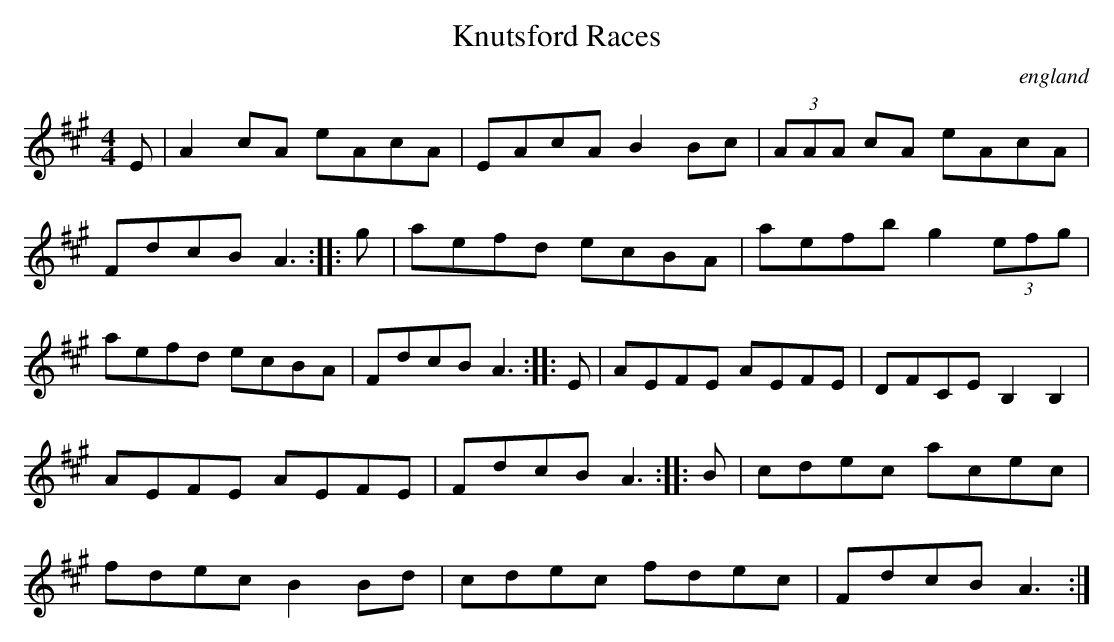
X:1
T:Knutsford Races
O:england
M:4/4
K:A
E|\
A2cA eAcA| EAcA B2Bc| (3AAA cA eAcA| FdcB A3::\
g|\
aefd ecBA| aefb g2(3efg| aefd ecBA| FdcB A3::\
E|\
AEFE AEFE| DFCE B,2B,2| AEFE AEFE| FdcB A3::\
B|\
cdec acec| fdec B2Bd| cdec fdec| FdcB A3:|
